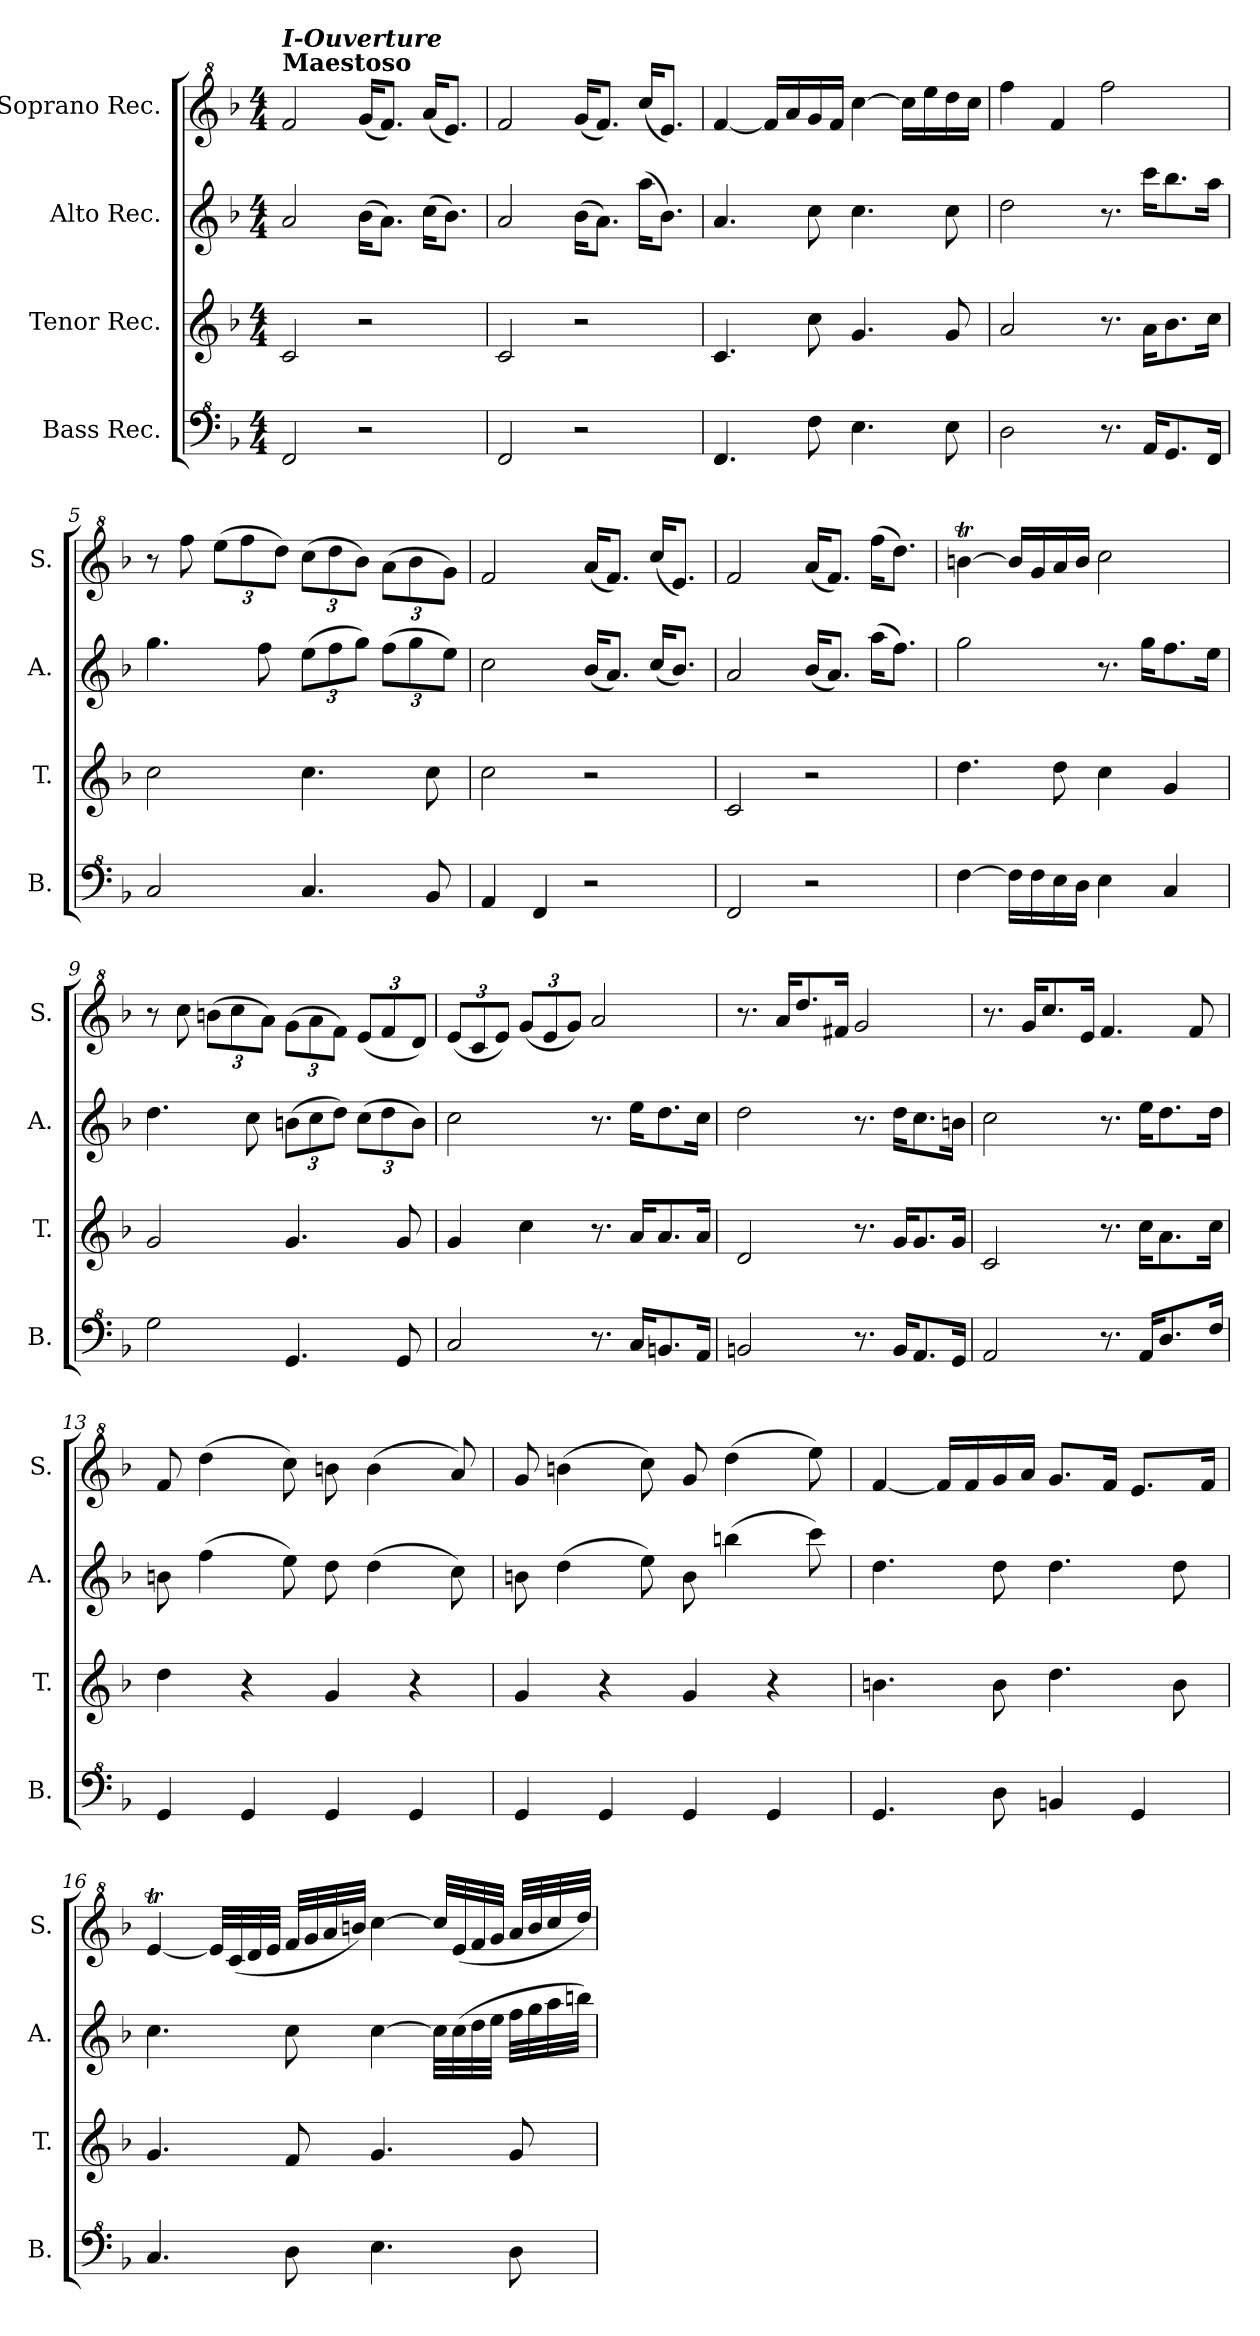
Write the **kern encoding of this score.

**kern	**kern	**kern	**kern
*part4	*part3	*part2	*part1
*staff4	*staff3	*staff2	*staff1
*I"Bass Rec.	*I"Tenor Rec.	*I"Alto Rec.	*I"Soprano Rec.
*I'B.	*I'T.	*I'A.	*I'S.
*clefF^4	*clefG2	*clefG2	*clefG^2
*k[b-]	*k[b-]	*k[b-]	*k[b-]
*F:	*F:	*F:	*F:
*M4/4	*M4/4	*M4/4	*M4/4
*MM80	*MM80	*MM80	*MM80
=1	=1	=1	=1
!	!	!	!LO:TX:a:B:t=Maestoso
!	!	!	!LO:TX:a:Bi:t=I-Ouverture
2F/	2c/	2a/	2ff/
2r	2r	(16b-\KL	(16gg/KL
.	.	8.a\J)	8.ff/J)
.	.	(16cc\KL	(16aa/KL
.	.	8.b-\J)	8.ee/J)
=2	=2	=2	=2
2F/	2c/	2a/	2ff/
2r	2r	(16b-\KL	(16gg/KL
.	.	8.a\J)	8.ff/J)
.	.	(16aa\KL	(16ccc/KL
.	.	8.b-\J)	8.ee/J)
=3	=3	=3	=3
4.F/	4.c/	4.a/	[4ff/
.	.	.	16ff/LL]
.	.	.	16aa/
8f\	8cc\	8cc\	16gg/
.	.	.	16ff/JJ
4.e\	4.g/	4.cc\	[4ccc\
.	.	.	16ccc\LL]
.	.	.	16eee\
8e\	8g/	8cc\	16ddd\
.	.	.	16ccc\JJ
=4	=4	=4	=4
2d\	2a/	2dd\	4fff\
.	.	.	4ff/
8.r	8.r	8.r	2fff\
16A/KL	16a\KL	16ccc\KL	.
8.G/	8.b-\	8.bb-\	.
16F/Jk	16cc\Jk	16aa\Jk	.
=5	=5	=5	=5
2c/	2cc\	4.gg\	8r
.	.	.	8fff\
*	*	*	*Xbrackettup
.	.	.	(12eee\L
.	.	.	12fff\
.	.	8ff\	.
.	.	.	12ddd\J)
*	*	*Xbrackettup	*
4.c/	4.cc\	(12ee\L	(12ccc\L
.	.	12ff\	12ddd\
.	.	12gg\J)	12bb-\J)
.	.	(12ff\L	(12aa\L
.	.	12gg\	12bb-\
8B-/	8cc\	.	.
.	.	12ee\J)	12gg\J)
=6	=6	=6	=6
4A/	2cc\	2cc\	2ff/
4F/	.	.	.
2r	2r	(16b-/KL	(16aa/KL
.	.	8.a/J)	8.ff/J)
.	.	(16cc/KL	(16ccc/KL
.	.	8.b-/J)	8.ee/J)
=7	=7	=7	=7
2F/	2c/	2a/	2ff/
2r	2r	(16b-/KL	(16aa/KL
.	.	8.a/J)	8.ff/J)
.	.	(16aa\KL	(16fff\KL
.	.	8.ff\J)	8.ddd\J)
=8	=8	=8	=8
[4f\	4.dd\	2gg\	[4bbnt\
16f\LL]	.	.	16bb/LL]
16f\	.	.	16gg/
16e\	8dd\	.	16aa/
16d\JJ	.	.	16bb/JJ
4e\	4cc\	8.r	2ccc\
.	.	16gg\KL	.
4c/	4g/	8.ff\	.
.	.	16ee\Jk	.
!!LO:LB:g=z
=9	=9	=9	=9
2g\	2g/	4.dd\	8r
.	.	.	8ccc\
.	.	.	(12bbn\L
.	.	.	12ccc\
.	.	8cc\	.
.	.	.	12aa\J)
4.G/	4.g/	(12bn\L	(12gg\L
.	.	12cc\	12aa\
.	.	12dd\J)	12ff\J)
.	.	(12cc\L	(12ee/L
.	.	12dd\	12ff/
8G/	8g/	.	.
.	.	12b\J)	12dd/J)
=10	=10	=10	=10
2c/	4g/	2cc\	(12ee/L
.	.	.	12cc/
.	.	.	12ee/J)
.	4cc\	.	(12gg/L
.	.	.	12ee/
.	.	.	12gg/J)
8.r	8.r	8.r	2aa/
16c/KL	16a/KL	16ee\KL	.
8.Bn/	8.a/	8.dd\	.
16A/Jk	16a/Jk	16cc\Jk	.
=11	=11	=11	=11
2Bn/	2d/	2dd\	8.r
.	.	.	16aa/KL
.	.	.	8.ddd/
.	.	.	16ff#X/Jk
8.r	8.r	8.r	2gg/
16B/KL	16g/KL	16dd\KL	.
8.A/	8.g/	8.cc\	.
16G/Jk	16g/Jk	16bn\Jk	.
=12	=12	=12	=12
2A/	2c/	2cc\	8.r
.	.	.	16gg/KL
.	.	.	8.ccc/
.	.	.	16ee/Jk
8.r	8.r	8.r	4.ff/
16A/KL	16cc\KL	16ee\KL	.
8.d/	8.a\	8.dd\	.
.	.	.	8ff/
16f/Jk	16cc\Jk	16dd\Jk	.
=13	=13	=13	=13
4G/	4dd\	8bn\	8ff/
.	.	(4ff\	(4ddd\
4G/	4r	.	.
.	.	8ee\)	8ccc\)
4G/	4g/	8dd\	8bbn\
.	.	(4dd\	(4bb\
4G/	4r	.	.
.	.	8cc\)	8aa/)
=14	=14	=14	=14
4G/	4g/	8bn\	8gg/
.	.	(4dd\	(4bbn\
4G/	4r	.	.
.	.	8ee\)	8ccc\)
4G/	4g/	8b\	8gg/
.	.	(4bbn\	(4ddd\
4G/	4r	.	.
.	.	8ccc\)	8eee\)
=15	=15	=15	=15
4.G/	4.bn\	4.dd\	[4ff/
.	.	.	16ff/LL]
.	.	.	16ff/
8d\	8b\	8dd\	16gg/
.	.	.	16aa/JJ
4Bn/	4.dd\	4.dd\	8.gg/L
.	.	.	16ff/Jk
4G/	.	.	8.ee/L
.	8b\	8dd\	.
.	.	.	16ff/Jk
!!LO:LB:g=z
=16	=16	=16	=16
4.c/	4.g/	4.cc\	[4eet/
.	.	.	32ee/LLL]
.	.	.	(32cc/
.	.	.	32dd/
.	.	.	32ee/JJJ
8d\	8f/	8cc\	32ff/LLL
.	.	.	32gg/
.	.	.	32aa/
.	.	.	32bbn/JJJ)
4.e\	4.g/	[4cc\	[4ccc\
.	.	32cc\LLL]	32ccc/LLL]
.	.	(>32cc\	(32ee/
.	.	32dd\	32ff/
.	.	32ee\JJJ	32gg/JJJ
8d\	8g/	32ff\LLL	32aa/LLL
.	.	32gg\	32bb/
.	.	32aa\	32ccc/
.	.	32bbn\JJJ)	32ddd/JJJ)
=	=	=	=
*-	*-	*-	*-
